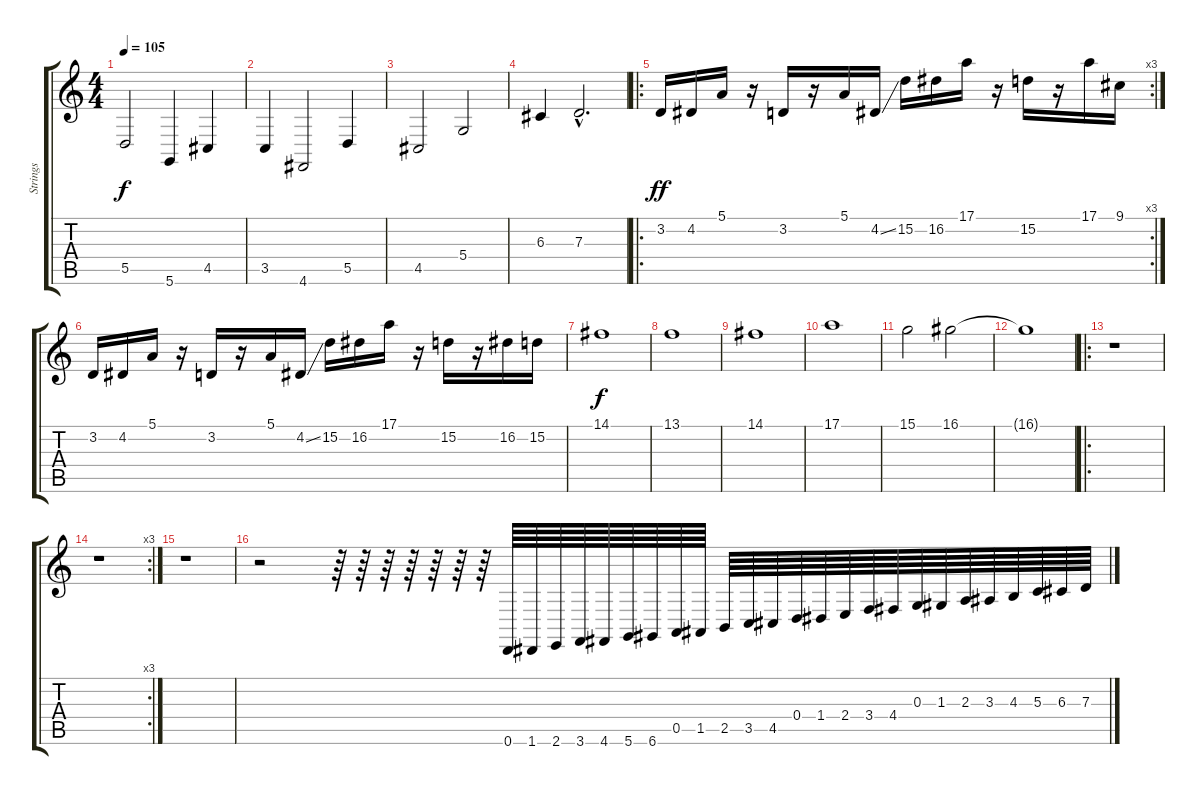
\track ("Strings" "Strings") {instrument tremolostrings}
\staff {score tabs}
\tuning (E4 B3 G3 D3 A2 D2) {hide}
\ts (4 4)
\tempo 105
\clef g2
\ks c
5.5.2{dy f} 5.6.4 4.5.4 |
3.5.4 4.6.2 5.5.4 |
4.5.2 5.4.2 |
6.3.4 7.3{hac}.2{d} |
\ro
\rc 3
3.2.16{dy ff} 4.2.16 5.1.16 r.16 3.2.16 r.16 5.1.16 4.2{ss}.16 15.2.16 16.2.16 17.1.16 r.16 15.2.16 r.16 17.1.16 9.1.16 |
3.2.16 4.2.16 5.1.16 r.16 3.2.16 r.16 5.1.16 4.2{ss}.16 15.2.16 16.2.16 17.1.16 r.16 15.2.16 r.16 16.2.16 15.2.16 |
14.1.1{dy f} |
13.1.1 |
14.1.1 |
17.1.1 |
15.1.2 16.1.2 |
16.1{t}.1 |
\ro
r.1 |
\rc 3
r.1 |
r.1 |
r.2 r.64 r.64 r.64 r.64 r.64 r.64 r.64 0.6.64{volume 16} 1.6.64 2.6.64 3.6.64 4.6.64 5.6.64 6.6.64 0.5.64 1.5.64 2.5.64 3.5.64 4.5.64 0.4.64 1.4.64 2.4.64 3.4.64 4.4.64 0.3.64 1.3.64 2.3.64 3.3.64 4.3.64 5.3.64 6.3.64 7.3.64
